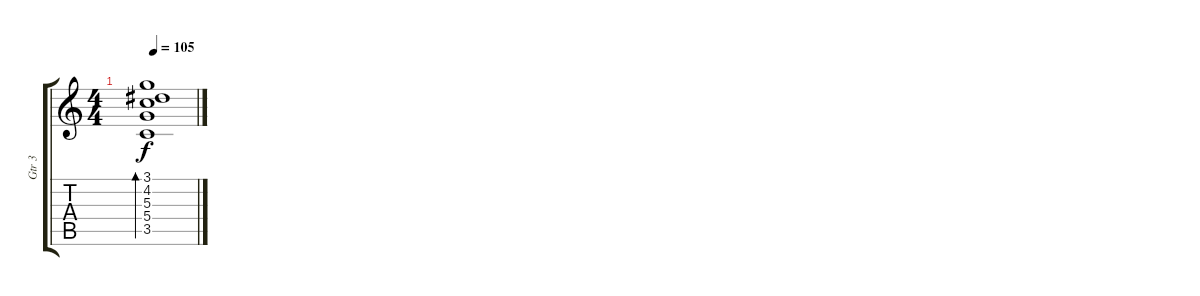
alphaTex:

\track ("Gtr 3" "Gtr 3") {instrument acousticguitarsteel}
\staff {score tabs}
\tuning (E4 B3 G3 D3 A2 E2) {hide}
\ts (4 4)
\tempo 105
\clef g2
\ks c
(3.1 4.2 5.3 5.4 3.5).1{bd 240 dy f}
